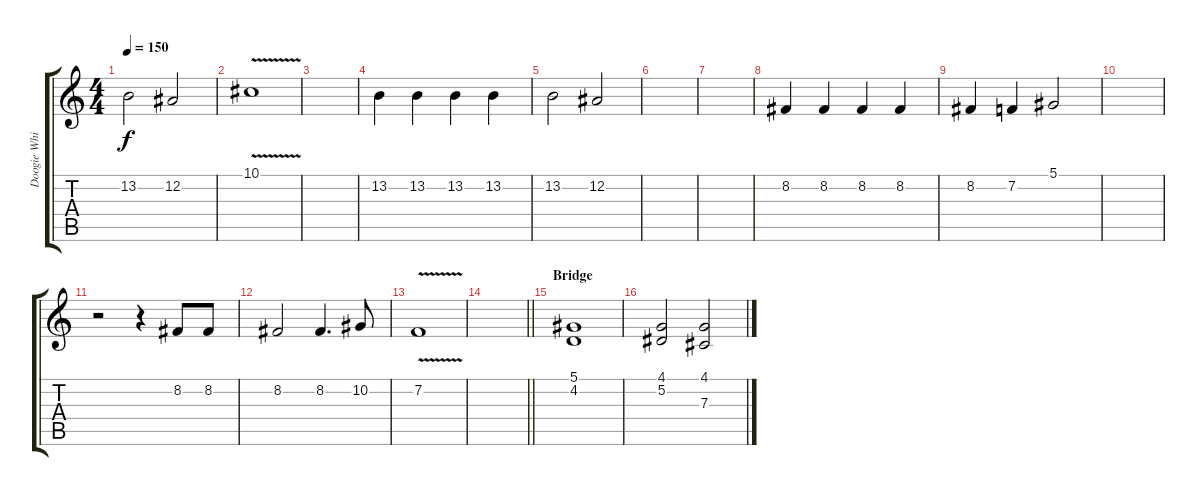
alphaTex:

\track ("Doogie White" "Doogie Whi") {instrument lead2sawtooth}
\staff {score tabs}
\tuning (Eb4 Bb3 Gb3 Db3 Ab2 Eb2) {hide}
\ts (4 4)
\tempo 150
\clef g2
\ks c
13.2.2{dy f} 12.2.2 |
10.1{v}.1 |
|
13.2.4 13.2.4 13.2.4 13.2.4 |
13.2.2 12.2.2 |
|
|
8.2.4 8.2.4 8.2.4 8.2.4 |
8.2.4 7.2.4 5.1.2 |
|
r.2 r.4 8.2.8 8.2.8 |
8.2.2 8.2.4{d} 10.2.8 |
7.2{v}.1 |
\barLineRight lightlight
|
\section ("" "Bridge")
(5.1 4.2).1 |
(4.1 5.2).2 (4.1 7.3).2
